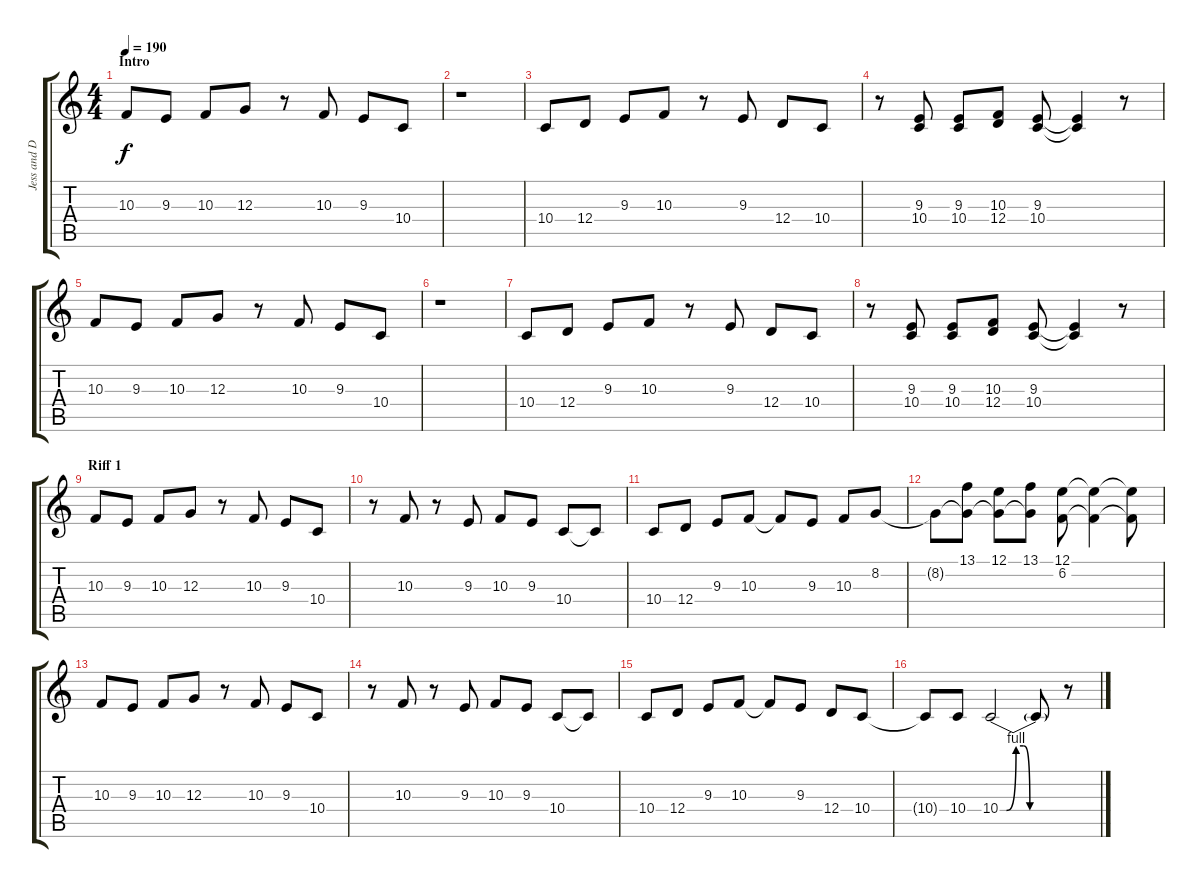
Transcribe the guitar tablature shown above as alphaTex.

\track ("Jess and Derron (Sax)" "Jess and D") {instrument tenorsax}
\staff {score tabs}
\tuning (E4 B3 G3 D3 A2 E2) {hide}
\ts (4 4)
\section ("" "Intro")
\tempo 190
\clef g2
\ks c
10.3.8{dy f volume 15 instrument tenorsax} 9.3.8 10.3.8 12.3.8 r.8 10.3.8 9.3.8 10.4.8 |
r.1 |
10.4.8 12.4.8 9.3.8 10.3.8 r.8 9.3.8 12.4.8 10.4.8 |
r.8 (9.3 10.4).8 (9.3 10.4).8 (10.3 12.4).8 (9.3 10.4).8 (9.3{t} 10.4{t}).4 r.8 |
10.3.8 9.3.8 10.3.8 12.3.8 r.8 10.3.8 9.3.8 10.4.8 |
r.1 |
10.4.8 12.4.8 9.3.8 10.3.8 r.8 9.3.8 12.4.8 10.4.8 |
r.8 (9.3 10.4).8 (9.3 10.4).8 (10.3 12.4).8 (9.3 10.4).8 (9.3{t} 10.4{t}).4 r.8 |
\section ("" "Riff 1")
10.3.8 9.3.8 10.3.8 12.3.8 r.8 10.3.8 9.3.8 10.4.8 |
r.8 10.3.8 r.8 9.3.8 10.3.8 9.3.8 10.4.8 10.4{t}.8 |
10.4.8 12.4.8 9.3.8 10.3.8 10.3{t}.8 9.3.8 10.3.8 8.2.8 |
8.2{t}.8 (13.1 8.2{t}).8 (12.1 8.2{t}).8 (13.1 8.2{t}).8 (12.1 6.2).8 (12.1{t} 6.2{t}).4 (12.1{t} 6.2{t}).8 |
10.3.8 9.3.8 10.3.8 12.3.8 r.8 10.3.8 9.3.8 10.4.8 |
r.8 10.3.8 r.8 9.3.8 10.3.8 9.3.8 10.4.8 10.4{t}.8 |
10.4.8 12.4.8 9.3.8 10.3.8 10.3{t}.8 9.3.8 12.4.8 10.4.8 |
10.4{t}.8 10.4.8 10.4{be (custom 0 0 6 0 15 4 22 4 28 0 32 0 45 0 60 0)}.2 10.4{t}.8 r.8
